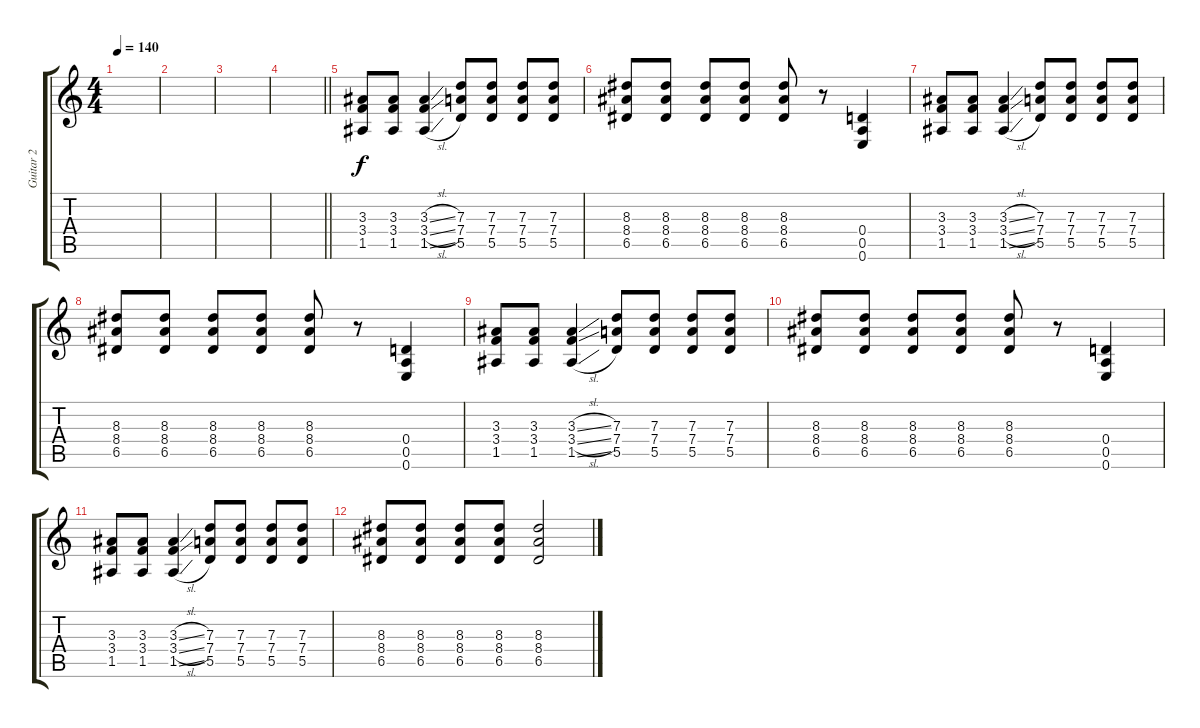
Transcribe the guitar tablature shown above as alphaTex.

\track ("Guitar 2" "Guitar 2") {instrument distortionguitar}
\staff {score tabs}
\tuning (E4 B3 G3 D3 A2 E2) {hide}
\ts (4 4)
\tempo 140
\clef g2
\ks c
|
|
|
\barLineRight lightlight
|
(3.3 3.4 1.5).8 (3.3 3.4 1.5).8 (3.3{sl} 3.4{sl} 1.5{sl}).4 (7.3 7.4 5.5).8 (7.3 7.4 5.5).8 (7.3 7.4 5.5).8 (7.3 7.4 5.5).8 |
(8.3 8.4 6.5).8 (8.3 8.4 6.5).8 (8.3 8.4 6.5).8 (8.3 8.4 6.5).8 (8.3 8.4 6.5).8 r.8 (0.4 0.5 0.6).4 |
(3.3 3.4 1.5).8 (3.3 3.4 1.5).8 (3.3{sl} 3.4{sl} 1.5{sl}).4 (7.3 7.4 5.5).8 (7.3 7.4 5.5).8 (7.3 7.4 5.5).8 (7.3 7.4 5.5).8 |
(8.3 8.4 6.5).8 (8.3 8.4 6.5).8 (8.3 8.4 6.5).8 (8.3 8.4 6.5).8 (8.3 8.4 6.5).8 r.8 (0.4 0.5 0.6).4 |
(3.3 3.4 1.5).8 (3.3 3.4 1.5).8 (3.3{sl} 3.4{sl} 1.5{sl}).4 (7.3 7.4 5.5).8 (7.3 7.4 5.5).8 (7.3 7.4 5.5).8 (7.3 7.4 5.5).8 |
(8.3 8.4 6.5).8 (8.3 8.4 6.5).8 (8.3 8.4 6.5).8 (8.3 8.4 6.5).8 (8.3 8.4 6.5).8 r.8 (0.4 0.5 0.6).4 |
(3.3 3.4 1.5).8 (3.3 3.4 1.5).8 (3.3{sl} 3.4{sl} 1.5{sl}).4 (7.3 7.4 5.5).8 (7.3 7.4 5.5).8 (7.3 7.4 5.5).8 (7.3 7.4 5.5).8 |
(8.3 8.4 6.5).8 (8.3 8.4 6.5).8 (8.3 8.4 6.5).8 (8.3 8.4 6.5).8 (8.3 8.4 6.5).2
